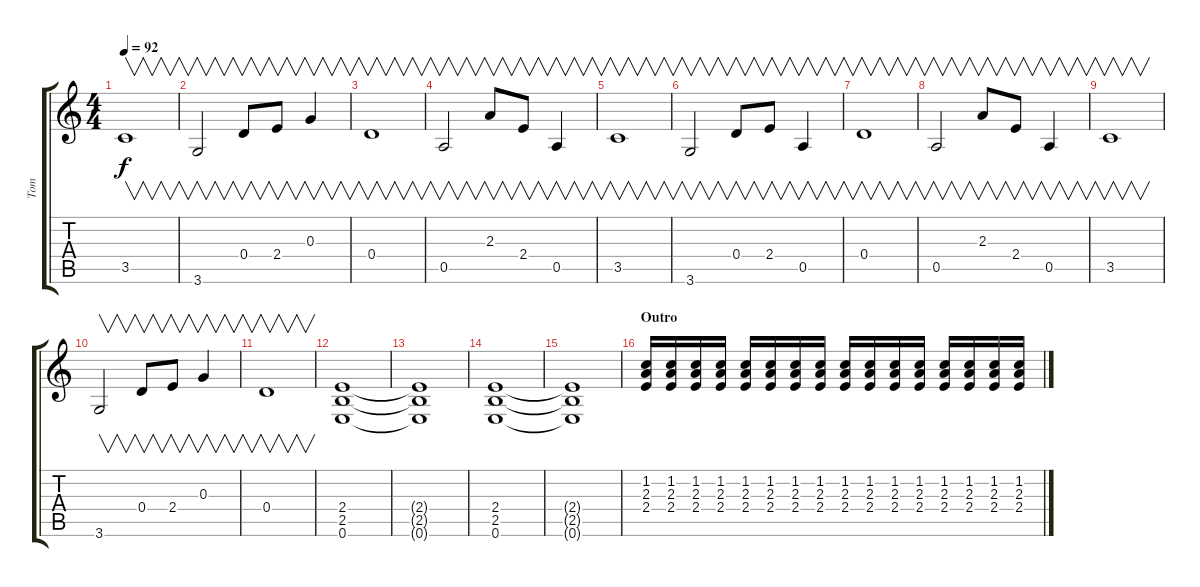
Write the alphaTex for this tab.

\track ("Tom" "Tom") {instrument distortionguitar}
\staff {score tabs}
\tuning (E4 B3 G3 D3 A2 E2) {hide}
\ts (4 4)
\tempo 92
\clef g2
\ks c
3.5.1{v dy f} |
3.6.2{v} 0.4.8{v} 2.4.8{v} 0.3.4{v} |
0.4.1{v} |
0.5.2{v} 2.3.8{v} 2.4.8{v} 0.5.4{v} |
3.5.1{v} |
3.6.2{v} 0.4.8{v} 2.4.8{v} 0.5.4{v} |
0.4.1{v} |
0.5.2{v} 2.3.8{v} 2.4.8{v} 0.5.4{v} |
3.5.1{v} |
3.6.2{v} 0.4.8{v} 2.4.8{v} 0.3.4{v} |
0.4.1{v} |
(2.4 2.5 0.6).1 |
(2.4{t} 2.5{t} 0.6{t}).1 |
(2.4 2.5 0.6).1 |
(2.4{t} 2.5{t} 0.6{t}).1 |
\section ("" "Outro")
(1.2 2.3 2.4).16{volume 8 instrument electricguitarmuted} (1.2 2.3 2.4).16 (1.2 2.3 2.4).16 (1.2 2.3 2.4).16 (1.2 2.3 2.4).16 (1.2 2.3 2.4).16 (1.2 2.3 2.4).16 (1.2 2.3 2.4).16 (1.2 2.3 2.4).16 (1.2 2.3 2.4).16 (1.2 2.3 2.4).16 (1.2 2.3 2.4).16 (1.2 2.3 2.4).16 (1.2 2.3 2.4).16 (1.2 2.3 2.4).16 (1.2 2.3 2.4).16
